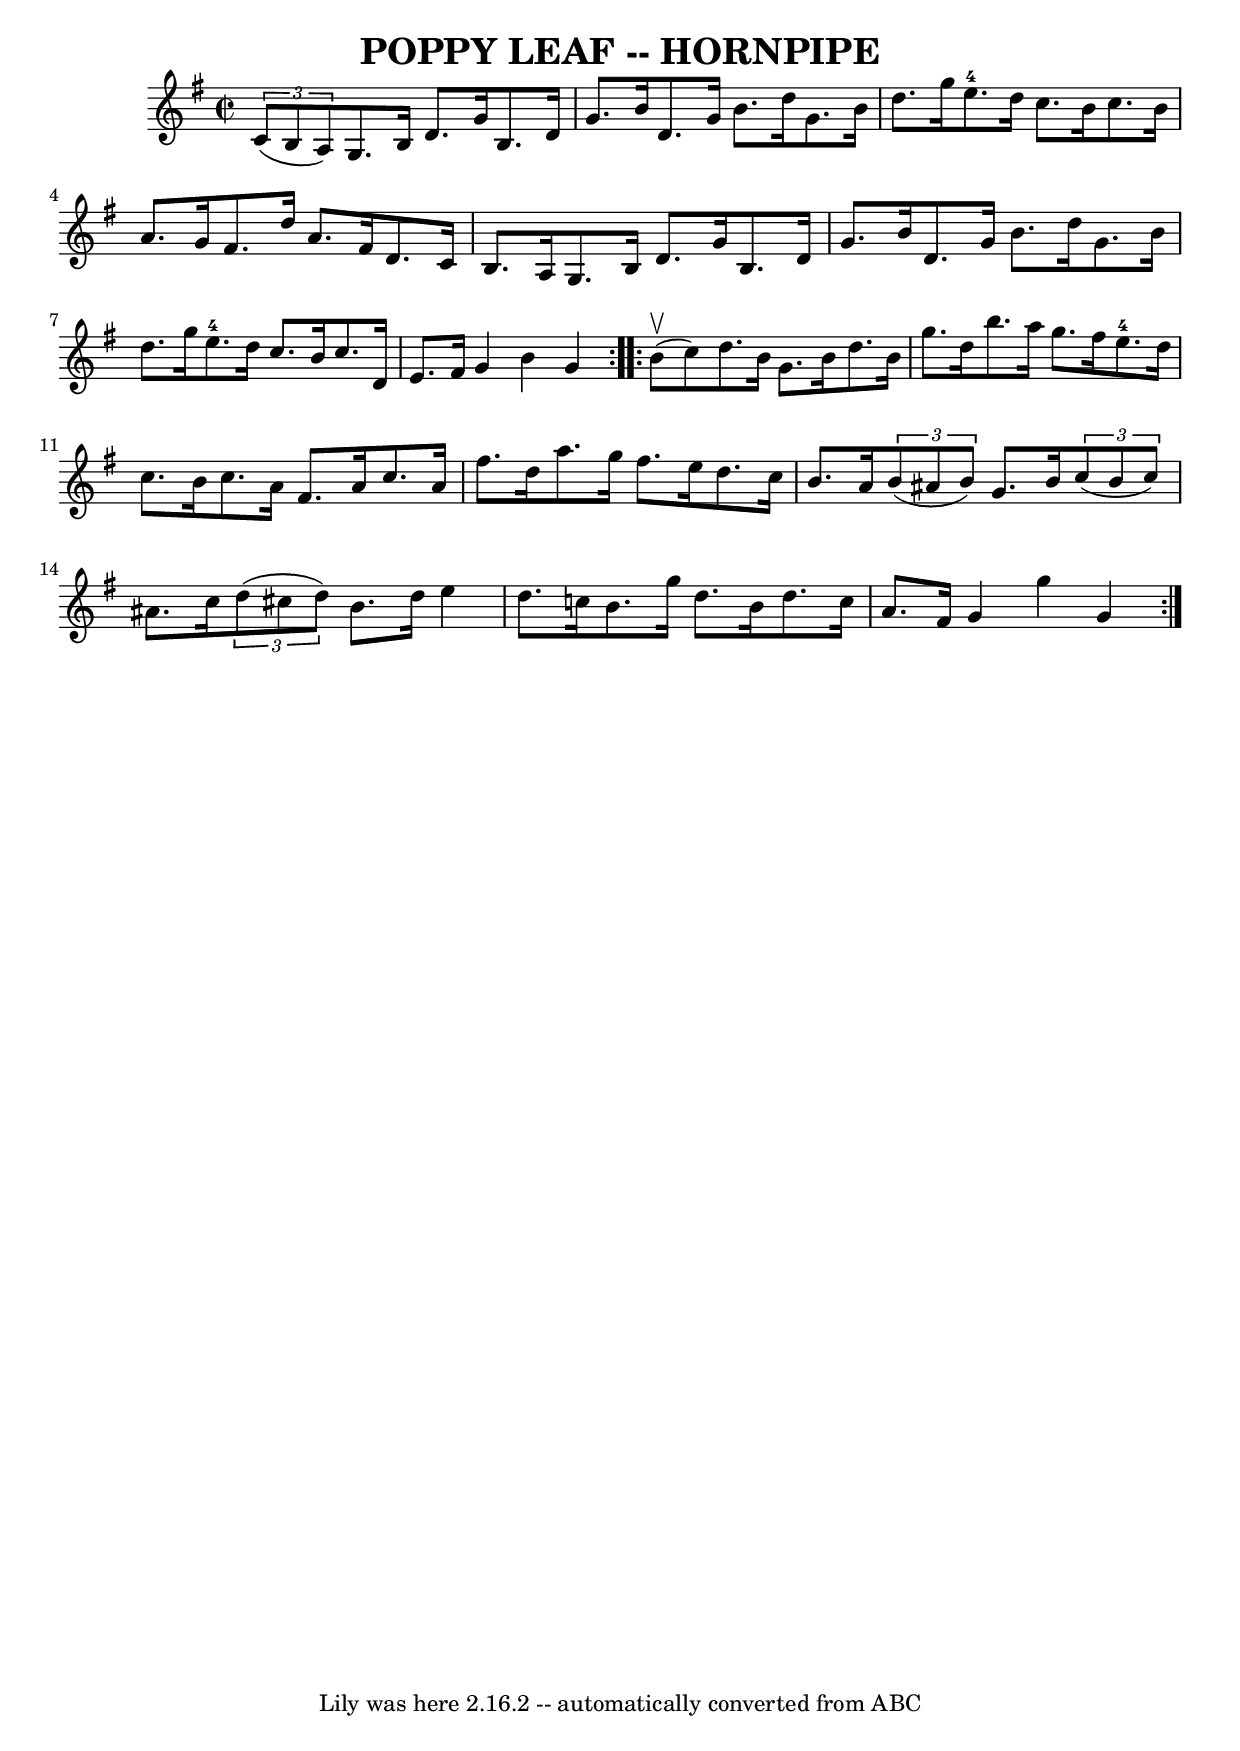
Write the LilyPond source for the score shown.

\version "2.7.40"
\include "Mammoth.ily"
\header {
	book = "Ryan's Mammoth Collection of Fiddle Tunes"
	crossRefNumber = "1"
	footnotes = ""
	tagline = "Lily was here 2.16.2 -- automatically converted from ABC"
	title = "POPPY LEAF -- HORNPIPE"
}
voicedefault =  {
\set Score.defaultBarType = "empty"

\repeat volta 2 {
\override Staff.TimeSignature #'style = #'C
 \time 2/2 \key g \major   \times 2/3 { c'8 (b8 a8) }       |
 
 g8. b16 d'8. g'16 b8. d'16 g'8. b'16    |
 d'8.  
 g'16 b'8. d''16 g'8. b'16 d''8. g''16    |
 e''8. 
-4 d''16 c''8. b'16 c''8. b'16 a'8. g'16    |
   
fis'8. d''16 a'8. fis'16 d'8. c'16 b8. a16    |
     
|
 g8. b16 d'8. g'16 b8. d'16 g'8. b'16    
|
 d'8. g'16 b'8. d''16 g'8. b'16 d''8. g''16    
|
 e''8.-4 d''16 c''8. b'16 c''8. d'16 e'8.    
fis'16    |
 g'4 b'4 g'4    }     \repeat volta 2 { b'8 
(^\upbow c''8)       |
 d''8. b'16 g'8. b'16 d''8.    
b'16 g''8. d''16    |
 b''8. a''16 g''8. fis''16      
e''8.-4 d''16 c''8. b'16    |
 c''8. a'16 fis'8.    
a'16 c''8. a'16 fis''8. d''16    |
 a''8. g''16    
fis''8. e''16 d''8. c''16 b'8. a'16    |
     |
   
\times 2/3 { b'8 (ais'8 b'8) } g'8. b'16    \times 2/3 { c''8 
(b'8 c''8) } ais'8. c''16    |
   \times 2/3 { d''8 (
cis''8 d''8) } b'8. d''16 e''4 d''8. c''!16    |
   
b'8. g''16 d''8. b'16 d''8. c''16 a'8. fis'16    |
  
 g'4 g''4 g'4    }   
}

\score{
    <<

	\context Staff="default"
	{
	    \voicedefault 
	}

    >>
	\layout {
	}
	\midi {}
}
